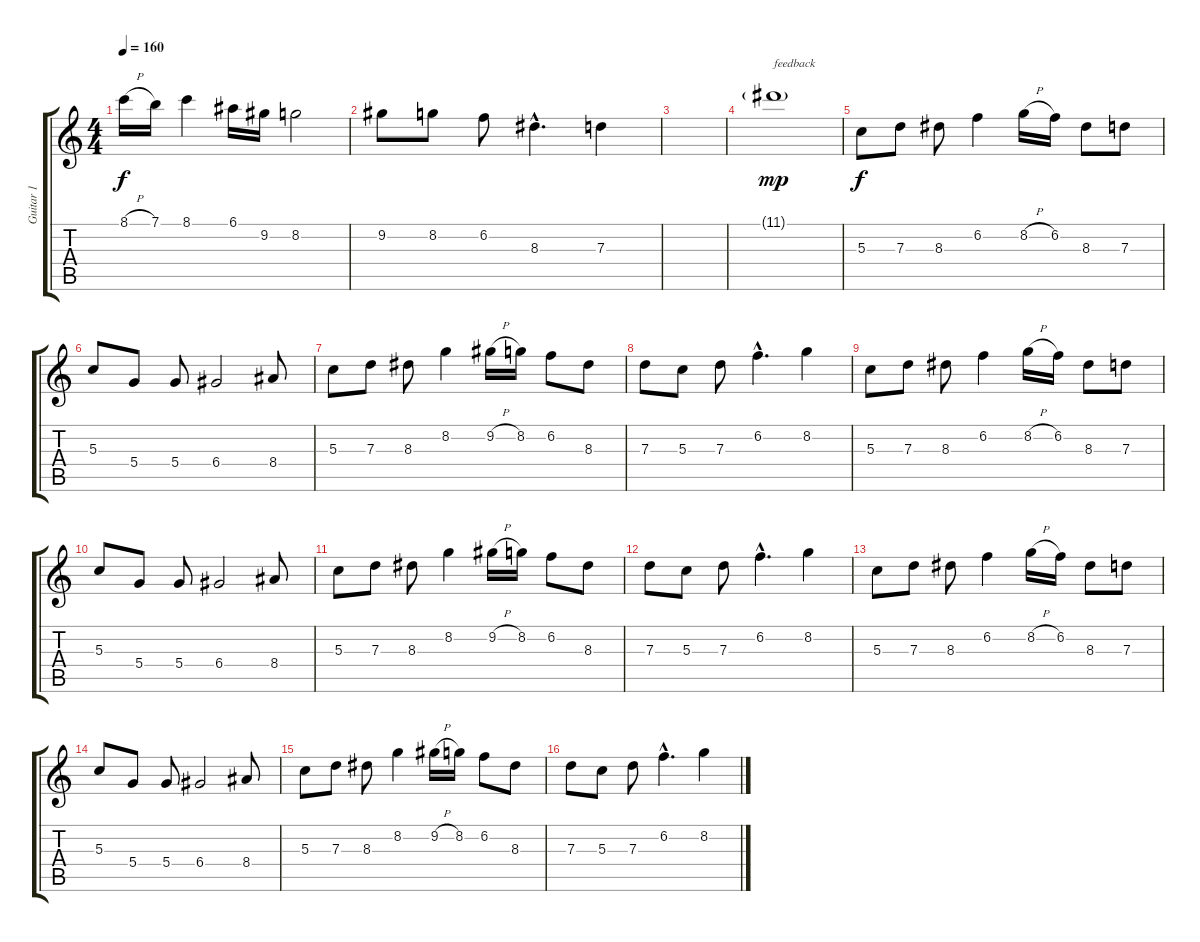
\track ("Guitar 1" "Guitar 1") {instrument distortionguitar}
\staff {score tabs}
\tuning (E4 B3 G3 D3 A2 E2) {hide}
\ts (4 4)
\tempo 160
\clef g2
\ks c
8.1{h}.16{dy f} 7.1.16 8.1.4 6.1.16 9.2.16 8.2.2 |
9.2.8 8.2.8 6.2.8 8.3{hac}.4{d} 7.3.4 |
|
11.1{g}.1{txt "feedback" dy mp} |
\section ("" "")
5.3.8{dy f} 7.3.8 8.3.8 6.2.4 8.2{h}.16 6.2.16 8.3.8 7.3.8 |
5.3.8 5.4.8 5.4.8 6.4.2 8.4.8 |
5.3.8 7.3.8 8.3.8 8.2.4 9.2{h}.16 8.2.16 6.2.8 8.3.8 |
7.3.8 5.3.8 7.3.8 6.2{hac}.4{d} 8.2.4 |
5.3.8 7.3.8 8.3.8 6.2.4 8.2{h}.16 6.2.16 8.3.8 7.3.8 |
5.3.8 5.4.8 5.4.8 6.4.2 8.4.8 |
5.3.8 7.3.8 8.3.8 8.2.4 9.2{h}.16 8.2.16 6.2.8 8.3.8 |
7.3.8 5.3.8 7.3.8 6.2{hac}.4{d} 8.2.4 |
5.3.8 7.3.8 8.3.8 6.2.4 8.2{h}.16 6.2.16 8.3.8 7.3.8 |
5.3.8 5.4.8 5.4.8 6.4.2 8.4.8 |
5.3.8 7.3.8 8.3.8 8.2.4 9.2{h}.16 8.2.16 6.2.8 8.3.8 |
7.3.8 5.3.8 7.3.8 6.2{hac}.4{d} 8.2.4
